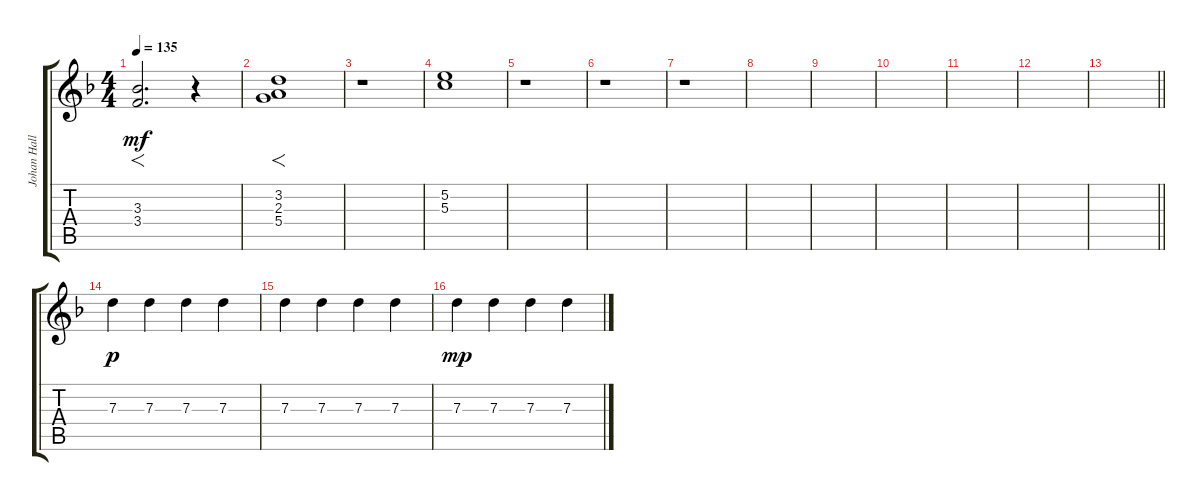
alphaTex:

\track ("Johan Hallgren" "Johan Hall") {instrument distortionguitar}
\staff {score tabs}
\tuning (E4 B3 G3 D3 A2 E2) {hide}
\ts (4 4)
\tempo 135
\clef g2
\ks dminor
(3.3 3.4).2{f d dy mf} r.4 |
(3.2 2.3 5.4).1{f} |
r.1 |
(5.2 5.3).1 |
r.1 |
r.1 |
r.1 |
|
|
|
|
|
\barLineRight lightlight
|
7.3.4{dy p} 7.3.4 7.3.4 7.3.4 |
7.3.4 7.3.4 7.3.4 7.3.4 |
7.3.4{dy mp} 7.3.4 7.3.4 7.3.4
